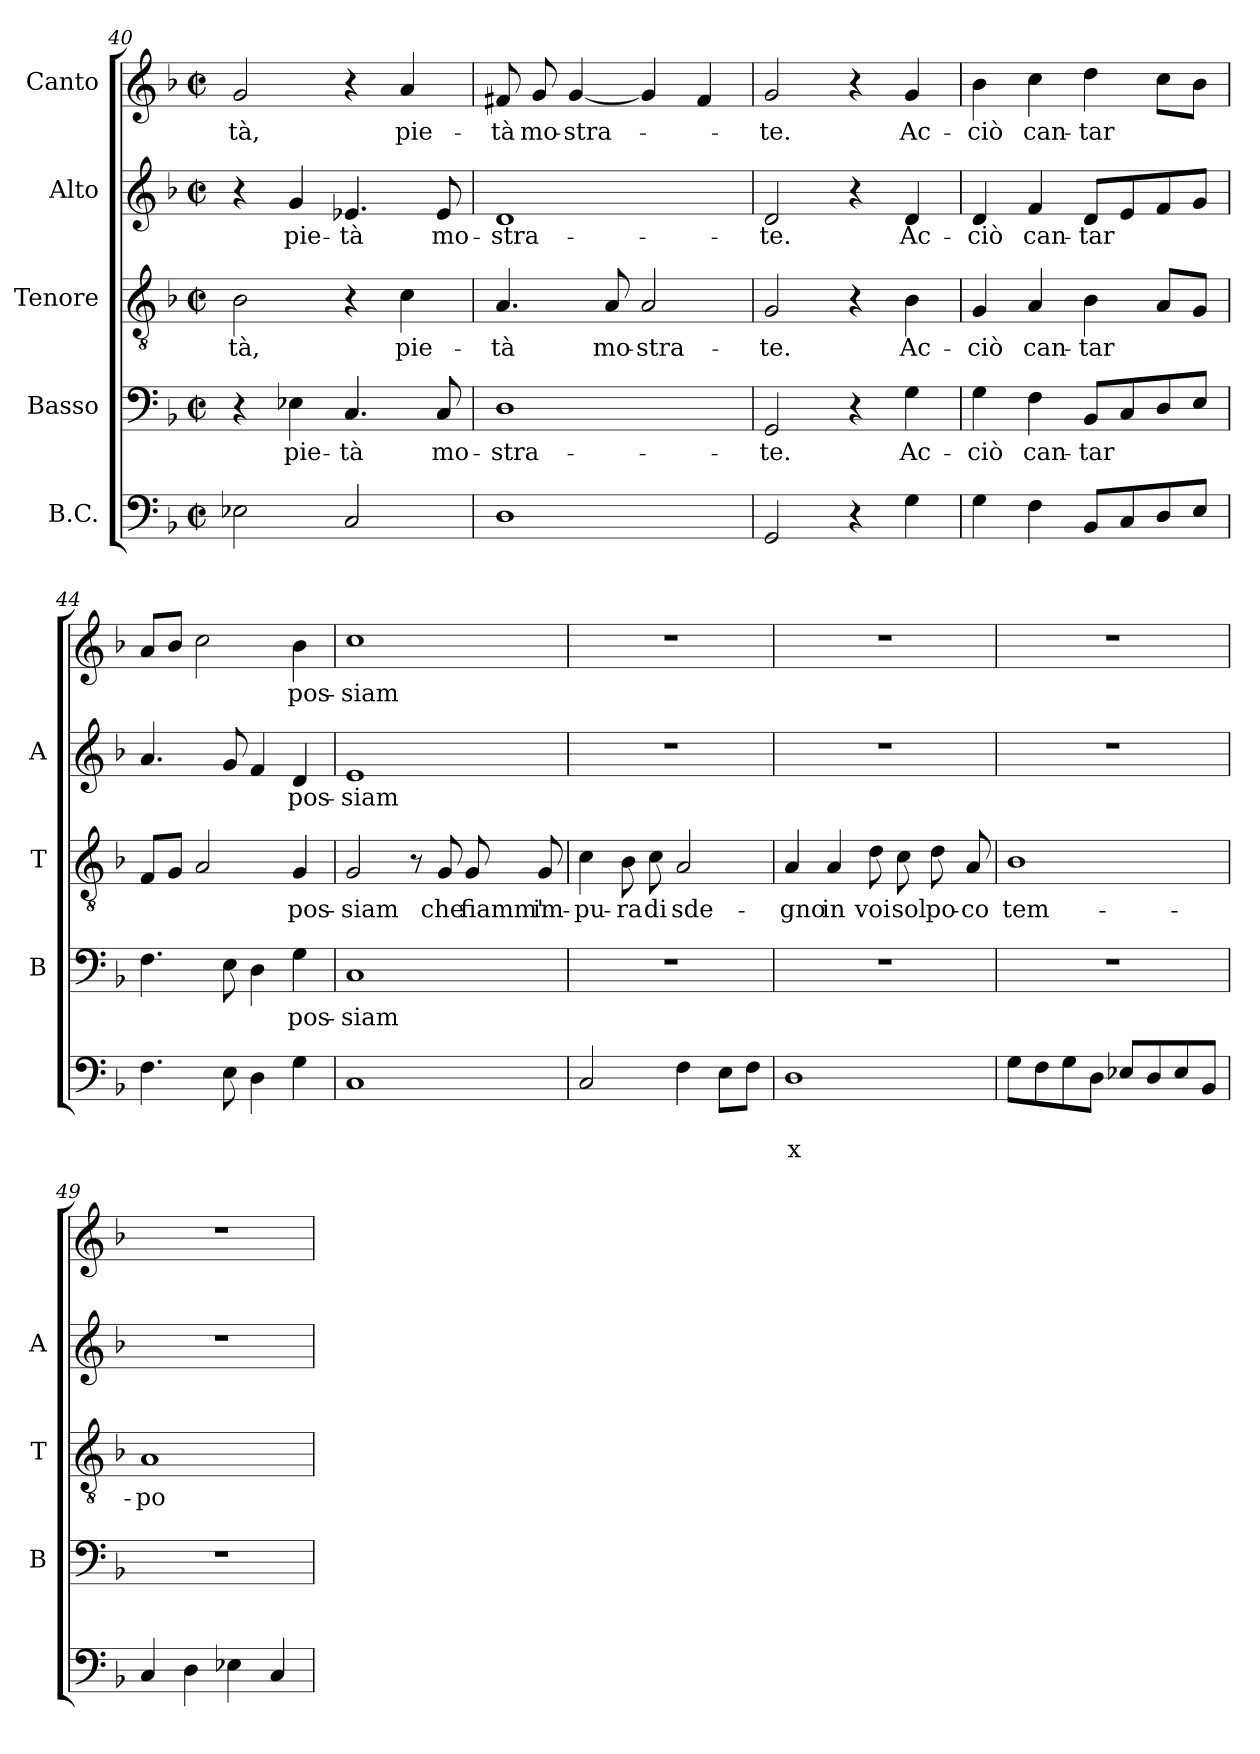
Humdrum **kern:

**kern	**text	**text	**kern	**text	**kern	**text	**kern	**text	**kern	**text
*part5	*part5	*part5	*part4	*part4	*part3	*part3	*part2	*part2	*part1	*part1
*staff5	*staff5	*staff5	*staff4	*staff4	*staff3	*staff3	*staff2	*staff2	*staff1	*staff1
*I"B.C.	*	*	*I"Basso	*	*I"Tenore	*	*I"Alto	*	*I"Canto	*
*	*	*	*I'B	*	*I'T	*	*I'A	*	*	*
*clefF4	*	*	*clefF4	*	*clefGv2	*	*clefG2	*	*clefG2	*
*k[b-]	*	*	*k[b-]	*	*k[b-]	*	*k[b-]	*	*k[b-]	*
*F:	*	*	*F:	*	*F:	*	*F:	*	*F:	*
*M2/2	*	*	*M2/2	*	*M2/2	*	*M2/2	*	*M2/2	*
*met(c|)	*	*	*met(c|)	*	*met(c|)	*	*met(c|)	*	*met(c|)	*
=40	=40	=40	=40	=40	=40	=40	=40	=40	=40	=40
!	!	!	!	!	!	!LO:LY:b	!	!	!	!LO:LY:b
2E-X\	.	.	4r	.	2B-\	-tà,	4r	.	2g/	-tà,
!	!	!	!	!LO:LY:b	!	!	!	!LO:LY:b	!	!
.	.	.	4E-X\	pie-	.	.	4g/	pie-	.	.
!	!	!	!	!LO:LY:b	!	!	!	!LO:LY:b	!	!
2C/	.	.	4.C/	-tà	4r	.	4.e-X/	-tà	4r	.
!	!	!	!	!	!	!LO:LY:b	!	!	!	!LO:LY:b
.	.	.	.	.	4c\	pie-	.	.	4a/	pie-
!	!	!	!	!LO:LY:b	!	!	!	!LO:LY:b	!	!
.	.	.	8C/	mo-	.	.	8e-/	mo-	.	.
=41	=41	=41	=41	=41	=41	=41	=41	=41	=41	=41
!	!	!	!	!LO:LY:b	!	!LO:LY:b	!	!LO:LY:b	!	!LO:LY:b
1D	.	.	1D	-stra-	4.A/	-tà	1d	-stra-	8f#X/	-tà
!	!	!	!	!	!	!	!	!	!	!LO:LY:b
.	.	.	.	.	.	.	.	.	8g/	mo-
!	!	!	!	!	!	!	!	!	!	!LO:LY:b
.	.	.	.	.	.	.	.	.	[4g/	-stra-
!	!	!	!	!	!	!LO:LY:b	!	!	!	!
.	.	.	.	.	8A/	mo-	.	.	.	.
!	!	!	!	!	!	!LO:LY:b	!	!	!	!
.	.	.	.	.	2A/	-stra-	.	.	4g/]	.
.	.	.	.	.	.	.	.	.	4f#/	.
!!LO:PB:g=z
=42	=42	=42	=42	=42	=42	=42	=42	=42	=42	=42
!	!	!	!	!LO:LY:b	!	!LO:LY:b	!	!LO:LY:b	!	!LO:LY:b
2GG/	.	.	2GG/	-te.	2G/	-te.	2d/	-te.	2g/	-te.
4r	.	.	4r	.	4r	.	4r	.	4r	.
!	!	!	!	!LO:LY:b	!	!LO:LY:b	!	!LO:LY:b	!	!LO:LY:b
4G\	.	.	4G\	Ac-	4B-\	Ac-	4d/	Ac-	4g/	Ac-
=43	=43	=43	=43	=43	=43	=43	=43	=43	=43	=43
!	!	!	!	!LO:LY:b	!	!LO:LY:b	!	!LO:LY:b	!	!LO:LY:b
4G\	.	.	4G\	-ciò	4G/	-ciò	4d/	-ciò	4b-\	-ciò
!	!	!	!	!LO:LY:b	!	!LO:LY:b	!	!LO:LY:b	!	!LO:LY:b
4F\	.	.	4F\	can-	4A/	can-	4f/	can-	4cc\	can-
!	!	!	!	!LO:LY:b	!	!LO:LY:b	!	!LO:LY:b	!	!LO:LY:b
8BB-/L	.	.	8BB-/L	-tar	4B-\	-tar	8d/L	-tar	4dd\	-tar
8C/	.	.	8C/	.	.	.	8e/	.	.	.
8D/	.	.	8D/	.	8A/L	.	8f/	.	8cc\L	.
8E/J	.	.	8E/J	.	8G/J	.	8g/J	.	8b-\J	.
=44	=44	=44	=44	=44	=44	=44	=44	=44	=44	=44
4.F\	.	.	4.F\	.	8F/L	.	4.a/	.	8a/L	.
.	.	.	.	.	8G/J	.	.	.	8b-/J	.
.	.	.	.	.	2A/	.	.	.	2cc\	.
8E\	.	.	8E\	.	.	.	8g/	.	.	.
4D\	.	.	4D\	.	.	.	4f/	.	.	.
!	!	!	!	!LO:LY:b	!	!LO:LY:b	!	!LO:LY:b	!	!LO:LY:b
4G\	.	.	4G\	pos-	4G/	pos-	4d/	pos-	4b-\	pos-
=45	=45	=45	=45	=45	=45	=45	=45	=45	=45	=45
!	!	!	!	!LO:LY:b	!	!LO:LY:b	!	!LO:LY:b	!	!LO:LY:b
1C	.	.	1C	-siam	2G/	-siam	1e	-siam	1cc	-siam
.	.	.	.	.	8r	.	.	.	.	.
!	!	!	!	!	!	!LO:LY:b	!	!	!	!
.	.	.	.	.	8G/	che	.	.	.	.
!	!	!	!	!	!	!LO:LY:b	!	!	!	!
.	.	.	.	.	8G/	fiamm'	.	.	.	.
!	!	!	!	!	!	!LO:LY:b	!	!	!	!
.	.	.	.	.	8G/	im-	.	.	.	.
=46	=46	=46	=46	=46	=46	=46	=46	=46	=46	=46
!	!	!	!	!	!	!LO:LY:b	!	!	!	!
2C/	.	.	1r	.	4c\	-pu-	1r	.	1r	.
!	!	!	!	!	!	!LO:LY:b	!	!	!	!
.	.	.	.	.	8B-\	-ra	.	.	.	.
!	!	!	!	!	!	!LO:LY:b	!	!	!	!
.	.	.	.	.	8c\	di	.	.	.	.
!	!	!	!	!	!	!LO:LY:b	!	!	!	!
4F\	.	.	.	.	2A/	sde-	.	.	.	.
8E\L	.	.	.	.	.	.	.	.	.	.
8F\J	.	.	.	.	.	.	.	.	.	.
!!LO:LB:g=z
=47	=47	=47	=47	=47	=47	=47	=47	=47	=47	=47
!	!	!LO:LY:b	!	!	!	!LO:LY:b	!	!	!	!
1D	.	x	1r	.	4A/	-gno	1r	.	1r	.
!	!	!	!	!	!	!LO:LY:b	!	!	!	!
.	.	.	.	.	4A/	in	.	.	.	.
!	!	!	!	!	!	!LO:LY:b	!	!	!	!
.	.	.	.	.	8d\	voi	.	.	.	.
!	!	!	!	!	!	!LO:LY:b	!	!	!	!
.	.	.	.	.	8c\	sol	.	.	.	.
!	!	!	!	!	!	!LO:LY:b	!	!	!	!
.	.	.	.	.	8d\	po-	.	.	.	.
!	!	!	!	!	!	!LO:LY:b	!	!	!	!
.	.	.	.	.	8A/	-co	.	.	.	.
=48	=48	=48	=48	=48	=48	=48	=48	=48	=48	=48
!	!	!	!	!	!	!LO:LY:b	!	!	!	!
8G\L	.	.	1r	.	1B-	tem-	1r	.	1r	.
8F\	.	.	.	.	.	.	.	.	.	.
8G\	.	.	.	.	.	.	.	.	.	.
8D\J	.	.	.	.	.	.	.	.	.	.
8E-X/L	.	.	.	.	.	.	.	.	.	.
8D/	.	.	.	.	.	.	.	.	.	.
8E-/	.	.	.	.	.	.	.	.	.	.
8BB-/J	.	.	.	.	.	.	.	.	.	.
=49	=49	=49	=49	=49	=49	=49	=49	=49	=49	=49
!	!	!	!	!	!	!LO:LY:b	!	!	!	!
4C/	.	.	1r	.	1A	-po	1r	.	1r	.
4D\	.	.	.	.	.	.	.	.	.	.
4E-X\	.	.	.	.	.	.	.	.	.	.
4C/	.	.	.	.	.	.	.	.	.	.
=	=	=	=	=	=	=	=	=	=	=
*-	*-	*-	*-	*-	*-	*-	*-	*-	*-	*-
